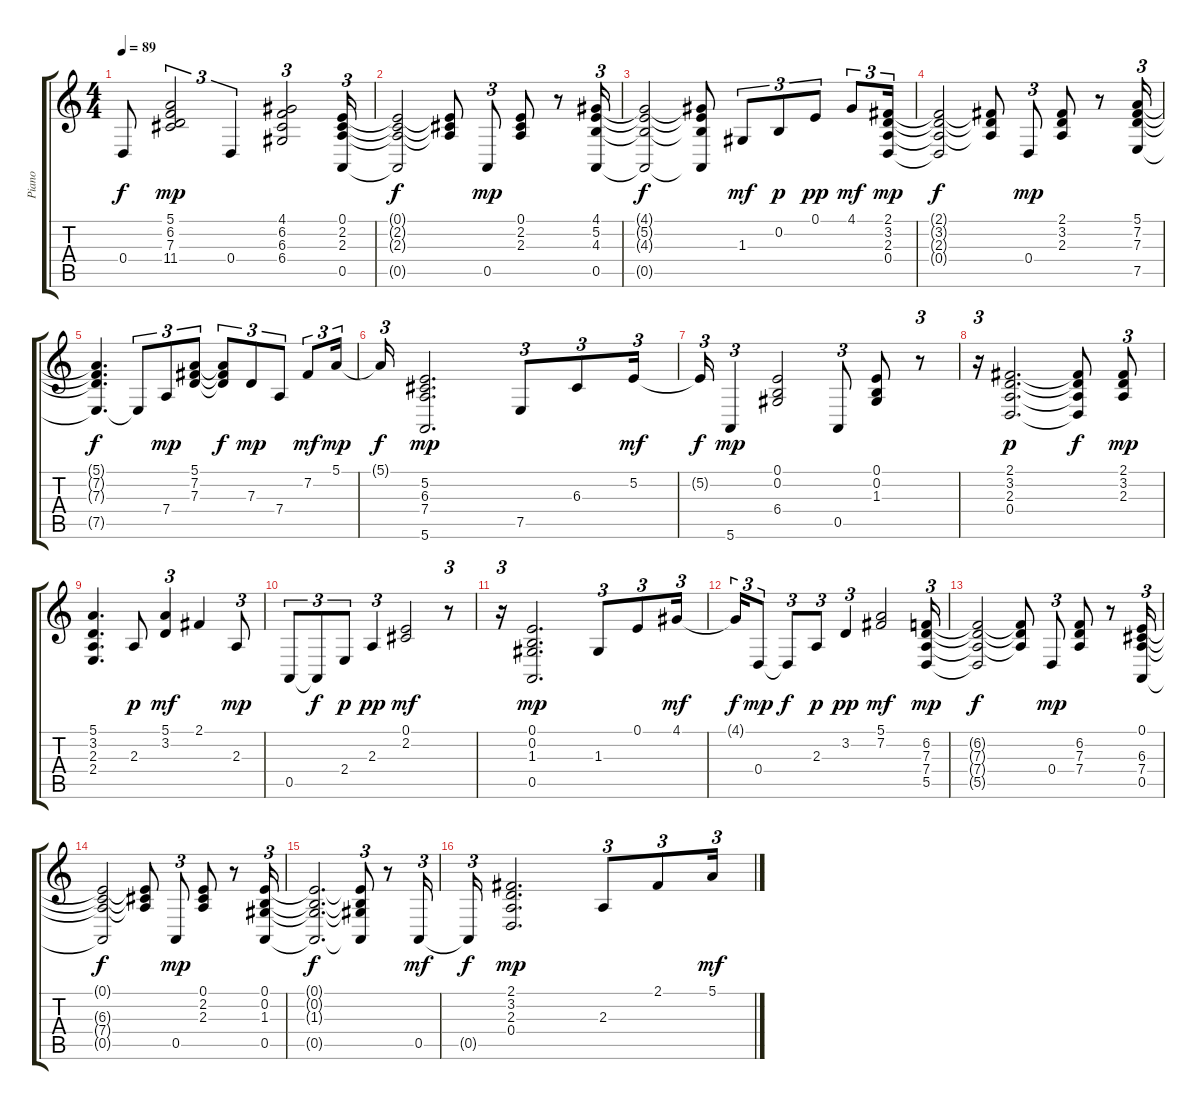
\track ("Piano          " "Piano     ") {instrument acousticgrandpiano}
\staff {score tabs}
\tuning (E4 B3 G3 D3 A2 E2) {hide}
\ts (4 4)
\tempo 89
\clef g2
\ks c
0.4{t}.8{dy f} (5.1 6.2 7.3 11.4).2{tu (3 2) dy mp} 0.4.4{tu (3 2)} (4.1 6.2 6.3 6.4).2{tu (3 2)} (0.1 2.2 2.3 0.5).16{tu (3 2)} |
(0.1{t} 2.2{t} 2.3{t} 0.5{t}).2{dy f} (0.1{t} 2.2{t} 2.3{t}).8 0.5.8{tu (3 2) dy mp} (0.1 2.2 2.3).8 r.8 (4.1 5.2 4.3 0.5).16{tu (3 2)} |
(4.1{t} 5.2{t} 4.3{t} 0.5{t}).2{dy f} (4.1{t} 5.2{t} 4.3{t} 0.5{t}).8 1.3.8{tu (3 2) dy mf} 0.2.8{tu (3 2) dy p} 0.1.8{tu (3 2) dy pp} 4.1.8{tu (3 2) dy mf} (2.1 3.2 2.3 0.4).16{tu (3 2) dy mp} |
(2.1{t} 3.2{t} 2.3{t} 0.4{t}).2{dy f} (2.1{t} 3.2{t} 2.3{t}).8 0.4.8{tu (3 2) dy mp} (2.1 3.2 2.3).8 r.8 (5.1 7.2 7.3 7.5).16{tu (3 2)} |
(5.1{t} 7.2{t} 7.3{t} 7.5{t}).4{d dy f} 7.5{t}.8{tu (3 2)} 7.4.8{tu (3 2) dy mp} (5.1 7.2 7.3).8{tu (3 2)} (5.1{t} 7.2{t} 7.3{t}).8{tu (3 2) dy f} 7.3.8{tu (3 2) dy mp} 7.4.8{tu (3 2)} 7.2.8{tu (3 2) dy mf} 5.1.16{tu (3 2) dy mp} |
5.1{t}.16{tu (3 2) dy f} (5.2 6.3 7.4 5.6).2{d dy mp} 7.5.8{tu (3 2)} 6.3.8{tu (3 2)} 5.2.16{tu (3 2) dy mf} |
5.2{t}.16{tu (3 2) dy f} 5.6.4{tu (3 2) dy mp} (0.1 0.2 6.4).2 0.5.8{tu (3 2)} (0.1 0.2 1.3).8 r.8{tu (3 2)} |
r.16{tu (3 2)} (2.1 3.2 2.3 0.4).2{d dy p} (2.1{t} 3.2{t} 2.3{t} 0.4{t}).8{dy f} (2.1 3.2 2.3).8{tu (3 2) dy mp} |
(5.1 3.2 2.3 2.4).4{d} 2.3.8{dy p} (5.1 3.2).4{tu (3 2) dy mf} 2.1.4 2.3.8{tu (3 2) dy mp} |
0.5.8{tu (3 2)} 0.5{t}.8{tu (3 2) dy f} 2.4.8{tu (3 2) dy p} 2.3.4{tu (3 2) dy pp} (0.1 2.2).2{dy mf} r.8{tu (3 2)} |
r.16{tu (3 2)} (0.1 0.2 1.3 0.5).2{d dy mp} 1.3.8{tu (3 2)} 0.1.8{tu (3 2)} 4.1.16{tu (3 2) dy mf} |
4.1{t}.16{tu (3 2) dy f} 0.4.8{tu (3 2) dy mp} 0.4{t}.8{tu (3 2) dy f} 2.3.8{tu (3 2) dy p} 3.2.4{tu (3 2) dy pp} (5.1 7.2).2{dy mf} (6.2 7.3 7.4 5.5).16{tu (3 2) dy mp} |
(6.2{t} 7.3{t} 7.4{t} 5.5{t}).2{dy f} (6.2{t} 7.3{t} 7.4{t}).8 0.4.8{tu (3 2) dy mp} (6.2 7.3 7.4).8 r.8 (0.1 6.3 7.4 0.5).16{tu (3 2)} |
(0.1{t} 6.3{t} 7.4{t} 0.5{t}).2{dy f} (0.1{t} 6.3{t} 7.4{t}).8 0.5.8{tu (3 2) dy mp} (0.1 2.2 2.3).8 r.8 (0.1 0.2 1.3 0.5).16{tu (3 2)} |
(0.1{t} 0.2{t} 1.3{t} 0.5{t}).2{d dy f} (0.1{t} 0.2{t} 1.3{t} 0.5{t}).8{tu (3 2)} r.8 0.5.16{tu (3 2) dy mf} |
0.5{t}.16{tu (3 2) dy f} (2.1 3.2 2.3 0.4).2{d dy mp} 2.3.8{tu (3 2)} 2.1.8{tu (3 2)} 5.1.16{tu (3 2) dy mf}
